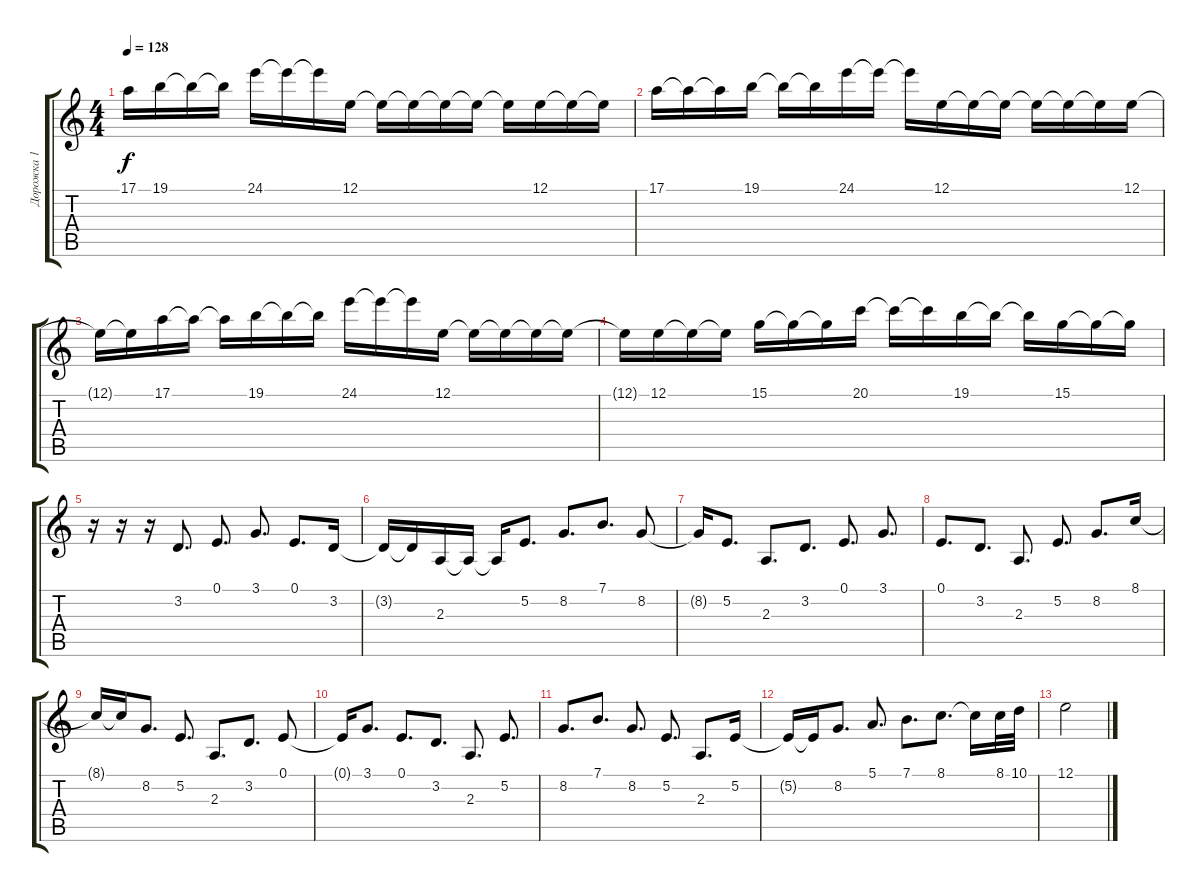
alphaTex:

\track ("Дорожка 1" "Дорожка 1") {instrument orchestralharp}
\staff {score tabs}
\tuning (E4 B3 G3 D3 A2 E2) {hide}
\ts (4 4)
\tempo 128
\clef g2
\ks c
17.1{t}.16{dy f} 19.1.16 19.1{t}.16 19.1{t}.16 24.1.16 24.1{t}.16 24.1{t}.16 12.1.16 12.1{t}.16 12.1{t}.16 12.1{t}.16 12.1{t}.16 12.1{t}.16 12.1.16 12.1{t}.16 12.1{t}.16 |
17.1.16 17.1{t}.16 17.1{t}.16 19.1.16 19.1{t}.16 19.1{t}.16 24.1.16 24.1{t}.16 24.1{t}.16 12.1.16 12.1{t}.16 12.1{t}.16 12.1{t}.16 12.1{t}.16 12.1{t}.16 12.1.16 |
12.1{t}.16 12.1{t}.16 17.1.16 17.1{t}.16 17.1{t}.16 19.1.16 19.1{t}.16 19.1{t}.16 24.1.16 24.1{t}.16 24.1{t}.16 12.1.16 12.1{t}.16 12.1{t}.16 12.1{t}.16 12.1{t}.16 |
12.1{t}.16 12.1.16 12.1{t}.16 12.1{t}.16 15.1.16 15.1{t}.16 15.1{t}.16 20.1.16 20.1{t}.16 20.1{t}.16 19.1.16 19.1{t}.16 19.1{t}.16 15.1.16 15.1{t}.16 15.1{t}.16 |
r.16 r.16 r.16 3.2.8{d} 0.1.8{d} 3.1.8{d} 0.1.8{d} 3.2.16 |
3.2{t}.16 3.2{t}.16 2.3.16 2.3{t}.16 2.3{t}.16 5.2.8{d} 8.2.8{d} 7.1.8{d} 8.2.8 |
8.2{t}.16 5.2.8{d} 2.3.8{d} 3.2.8{d} 0.1.8{d} 3.1.8{d} |
0.1.8{d} 3.2.8{d} 2.3.8{d} 5.2.8{d} 8.2.8{d} 8.1.16 |
8.1{t}.16 8.1{t}.16 8.2.8{d} 5.2.8{d} 2.3.8{d} 3.2.8{d} 0.1.8 |
0.1{t}.16 3.1.8{d} 0.1.8{d} 3.2.8{d} 2.3.8{d} 5.2.8{d} |
8.2.8{d} 7.1.8{d} 8.2.8{d} 5.2.8{d} 2.3.8{d} 5.2.16 |
5.2{t}.16 5.2{t}.16 8.2.8{d} 5.1.8{d} 7.1.8{d} 8.1.8{d} 8.1{t}.16 8.1.32 10.1.32 |
12.1.2
